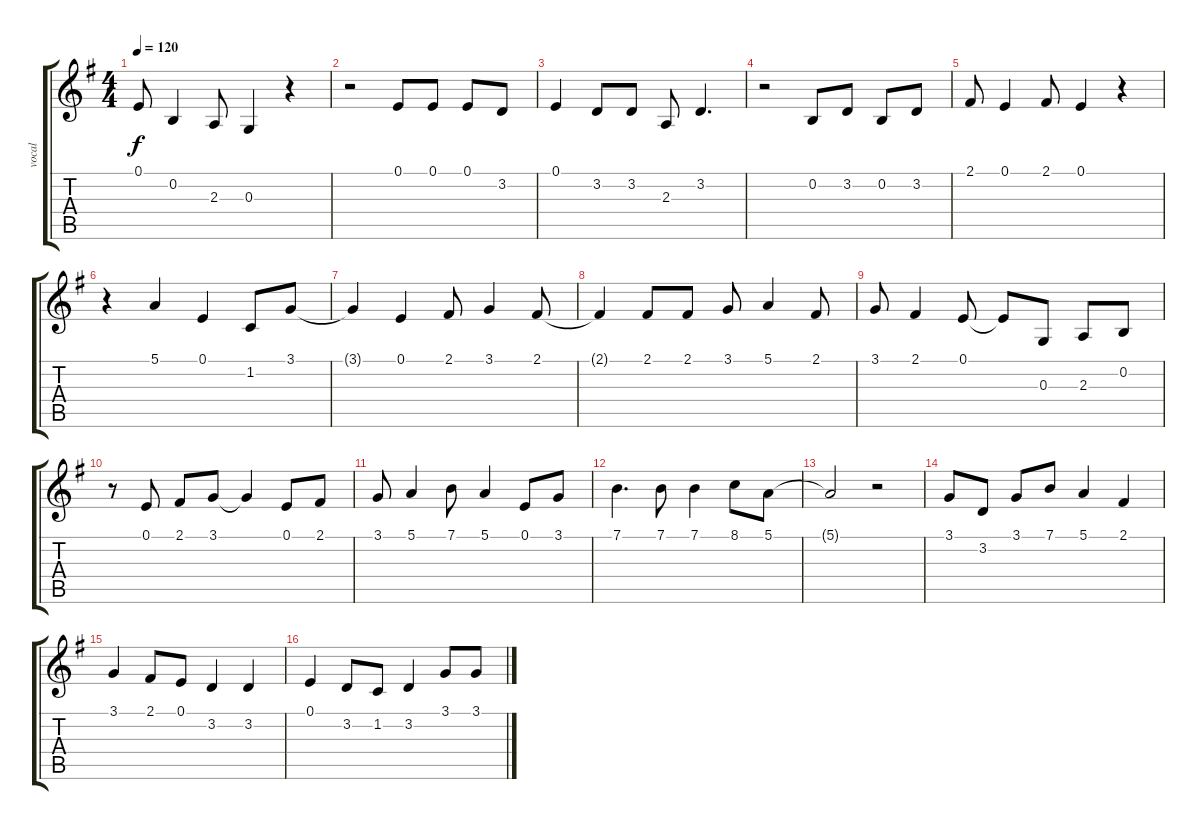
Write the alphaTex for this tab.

\track ("vocal" "vocal") {instrument harmonica}
\staff {score tabs}
\tuning (E4 B3 G3 D3 A2 E2) {hide}
\ts (4 4)
\tempo 120
\clef g2
\ks g
0.1.8{dy f} 0.2.4 2.3.8 0.3.4 r.4 |
r.2 0.1.8 0.1.8 0.1.8 3.2.8 |
0.1.4 3.2.8 3.2.8 2.3.8 3.2.4{d} |
r.2 0.2.8 3.2.8 0.2.8 3.2.8 |
2.1.8 0.1.4 2.1.8 0.1.4 r.4 |
r.4 5.1.4 0.1.4 1.2.8 3.1.8 |
3.1{t}.4 0.1.4 2.1.8 3.1.4 2.1.8 |
2.1{t}.4 2.1.8 2.1.8 3.1.8 5.1.4 2.1.8 |
3.1.8 2.1.4 0.1.8 0.1{t}.8 0.3.8 2.3.8 0.2.8 |
r.8 0.1.8 2.1.8 3.1.8 3.1{t}.4 0.1.8 2.1.8 |
3.1.8 5.1.4 7.1.8 5.1.4 0.1.8 3.1.8 |
7.1.4{d} 7.1.8 7.1.4 8.1.8 5.1.8 |
5.1{t}.2 r.2 |
3.1.8 3.2.8 3.1.8 7.1.8 5.1.4 2.1.4 |
3.1.4 2.1.8 0.1.8 3.2.4 3.2.4 |
0.1.4 3.2.8 1.2.8 3.2.4 3.1.8 3.1.8
